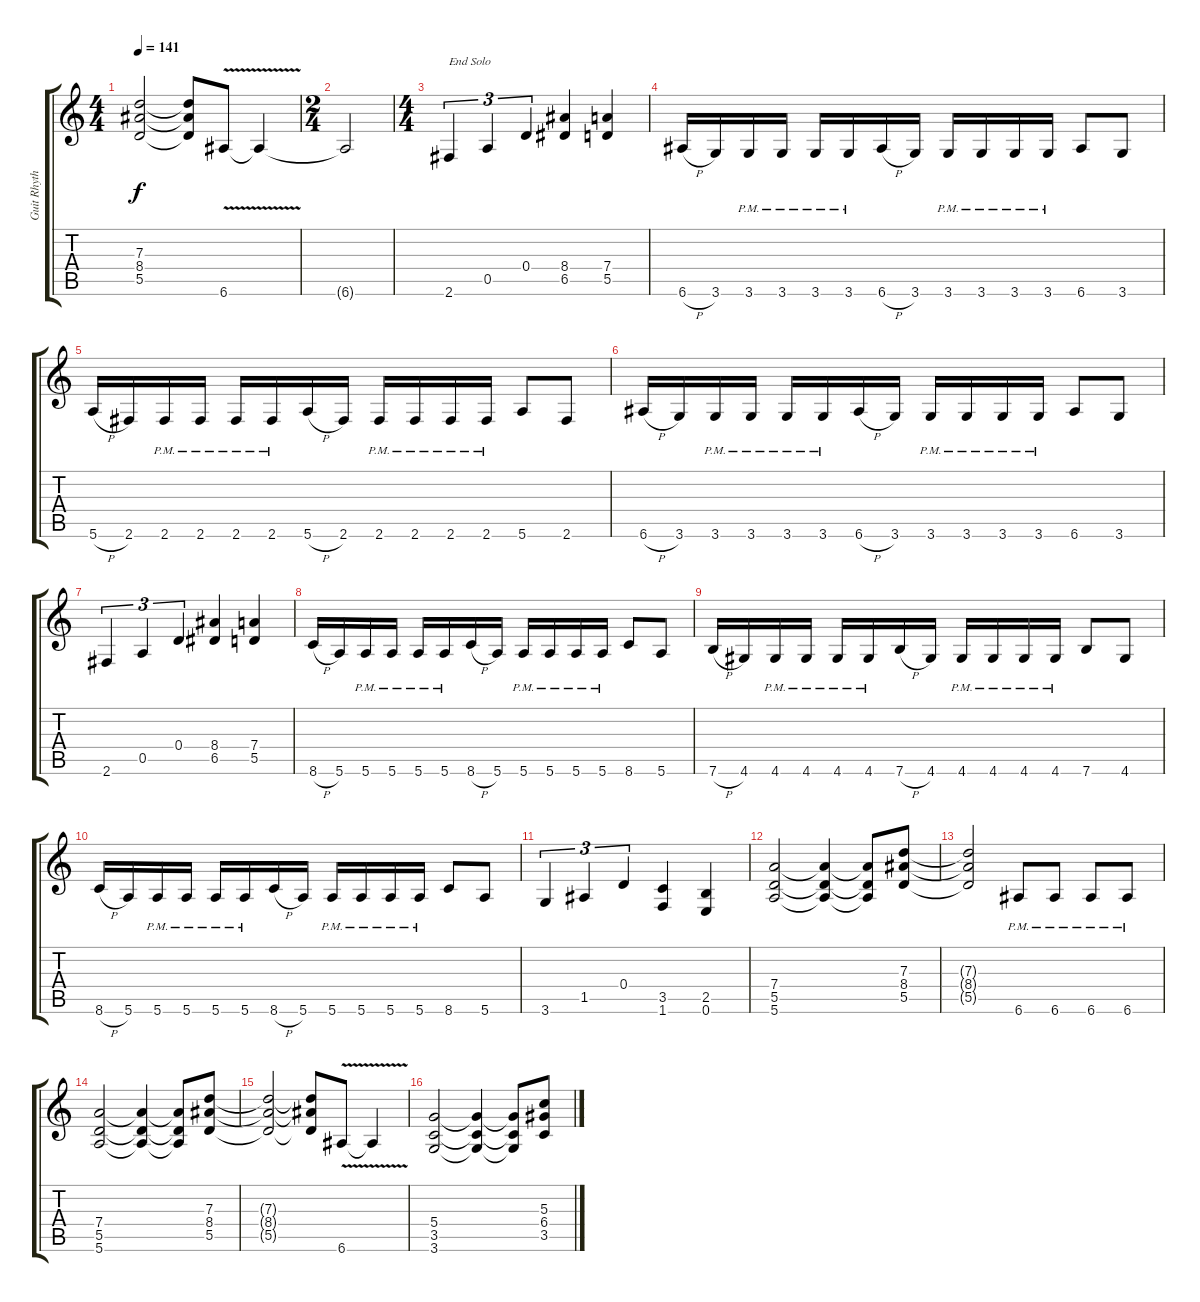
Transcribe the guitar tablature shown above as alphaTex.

\track ("Guit Rhythm 1" "Guit Rhyth") {instrument overdrivenguitar}
\staff {score tabs}
\tuning (E4 B3 G3 D3 A2 E2) {hide}
\ts (4 4)
\tempo 141
\clef g2
\ks c
(7.3{t} 8.4{t} 5.5{t}).2{dy f} (7.3{t} 8.4{t} 5.5{t}).8 6.6{v}.8 6.6{t}.4 |
\ts (2 4)
6.6{t}.2 |
\ts (4 4)
2.6.4{tu (3 2) txt "End Solo"} 0.5.4{tu (3 2)} 0.4.4{tu (3 2)} (8.4 6.5).4 (7.4 5.5).4 |
6.6{h}.16 3.6.16 3.6{pm}.16 3.6{pm}.16 3.6{pm}.16 3.6{pm}.16 6.6{h}.16 3.6.16 3.6{pm}.16 3.6{pm}.16 3.6{pm}.16 3.6{pm}.16 6.6.8 3.6.8 |
5.6{h}.16 2.6.16 2.6{pm}.16 2.6{pm}.16 2.6{pm}.16 2.6{pm}.16 5.6{h}.16 2.6.16 2.6{pm}.16 2.6{pm}.16 2.6{pm}.16 2.6{pm}.16 5.6.8 2.6.8 |
6.6{h}.16 3.6.16 3.6{pm}.16 3.6{pm}.16 3.6{pm}.16 3.6{pm}.16 6.6{h}.16 3.6.16 3.6{pm}.16 3.6{pm}.16 3.6{pm}.16 3.6{pm}.16 6.6.8 3.6.8 |
2.6.4{tu (3 2)} 0.5.4{tu (3 2)} 0.4.4{tu (3 2)} (8.4 6.5).4 (7.4 5.5).4 |
8.6{h}.16 5.6.16 5.6{pm}.16 5.6{pm}.16 5.6{pm}.16 5.6{pm}.16 8.6{h}.16 5.6.16 5.6{pm}.16 5.6{pm}.16 5.6{pm}.16 5.6{pm}.16 8.6.8 5.6.8 |
7.6{h}.16 4.6.16 4.6{pm}.16 4.6{pm}.16 4.6{pm}.16 4.6{pm}.16 7.6{h}.16 4.6.16 4.6{pm}.16 4.6{pm}.16 4.6{pm}.16 4.6{pm}.16 7.6.8 4.6.8 |
8.6{h}.16 5.6.16 5.6{pm}.16 5.6{pm}.16 5.6{pm}.16 5.6{pm}.16 8.6{h}.16 5.6.16 5.6{pm}.16 5.6{pm}.16 5.6{pm}.16 5.6{pm}.16 8.6.8 5.6.8 |
3.6.4{tu (3 2)} 1.5.4{tu (3 2)} 0.4.4{tu (3 2)} (3.5 1.6).4 (2.5 0.6).4 |
(7.4 5.5 5.6).2 (7.4{t} 5.5{t} 5.6{t}).4 (7.4{t} 5.5{t} 5.6{t}).8 (7.3 8.4 5.5).8 |
(7.3{t} 8.4{t} 5.5{t}).2 6.6{pm}.8 6.6{pm}.8 6.6{pm}.8 6.6{pm}.8 |
(7.4 5.5 5.6).2 (7.4{t} 5.5{t} 5.6{t}).4 (7.4{t} 5.5{t} 5.6{t}).8 (7.3 8.4 5.5).8 |
(7.3{t} 8.4{t} 5.5{t}).2 (7.3{t} 8.4{t} 5.5{t}).8 6.6{v}.8 6.6{t}.4 |
(5.4 3.5 3.6).2 (5.4{t} 3.5{t} 3.6{t}).4 (5.4{t} 3.5{t} 3.6{t}).8 (5.3 6.4 3.5).8
